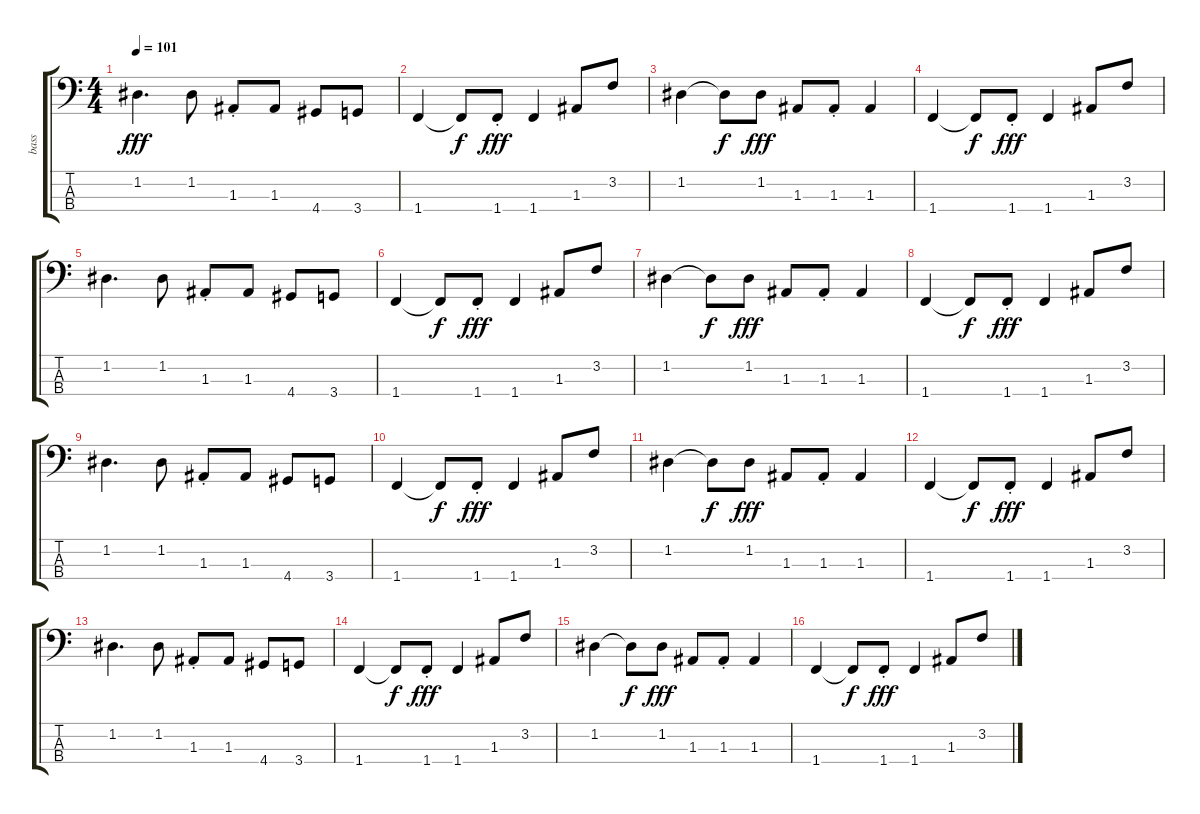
\track ("bass" "bass") {instrument fretlessbass}
\staff {score tabs}
\tuning (G2 D2 A1 E1) {hide}
\ts (4 4)
\tempo 101
\clef f4
\ks c
1.2.4{d dy fff} 1.2.8 1.3{st}.8 1.3.8 4.4.8 3.4.8 |
1.4.4 1.4{t}.8{dy f} 1.4{st}.8{dy fff} 1.4.4 1.3.8 3.2.8 |
1.2.4 1.2{t}.8{dy f} 1.2.8{dy fff} 1.3.8 1.3{st}.8 1.3.4 |
1.4.4 1.4{t}.8{dy f} 1.4{st}.8{dy fff} 1.4.4 1.3.8 3.2.8 |
1.2.4{d} 1.2.8 1.3{st}.8 1.3.8 4.4.8 3.4.8 |
1.4.4 1.4{t}.8{dy f} 1.4{st}.8{dy fff} 1.4.4 1.3.8 3.2.8 |
1.2.4 1.2{t}.8{dy f} 1.2.8{dy fff} 1.3.8 1.3{st}.8 1.3.4 |
1.4.4 1.4{t}.8{dy f} 1.4{st}.8{dy fff} 1.4.4 1.3.8 3.2.8 |
1.2.4{d} 1.2.8 1.3{st}.8 1.3.8 4.4.8 3.4.8 |
1.4.4 1.4{t}.8{dy f} 1.4{st}.8{dy fff} 1.4.4 1.3.8 3.2.8 |
1.2.4 1.2{t}.8{dy f} 1.2.8{dy fff} 1.3.8 1.3{st}.8 1.3.4 |
1.4.4 1.4{t}.8{dy f} 1.4{st}.8{dy fff} 1.4.4 1.3.8 3.2.8 |
1.2.4{d} 1.2.8 1.3{st}.8 1.3.8 4.4.8 3.4.8 |
1.4.4 1.4{t}.8{dy f} 1.4{st}.8{dy fff} 1.4.4 1.3.8 3.2.8 |
1.2.4 1.2{t}.8{dy f} 1.2.8{dy fff} 1.3.8 1.3{st}.8 1.3.4 |
1.4.4 1.4{t}.8{dy f} 1.4{st}.8{dy fff} 1.4.4 1.3.8 3.2.8
